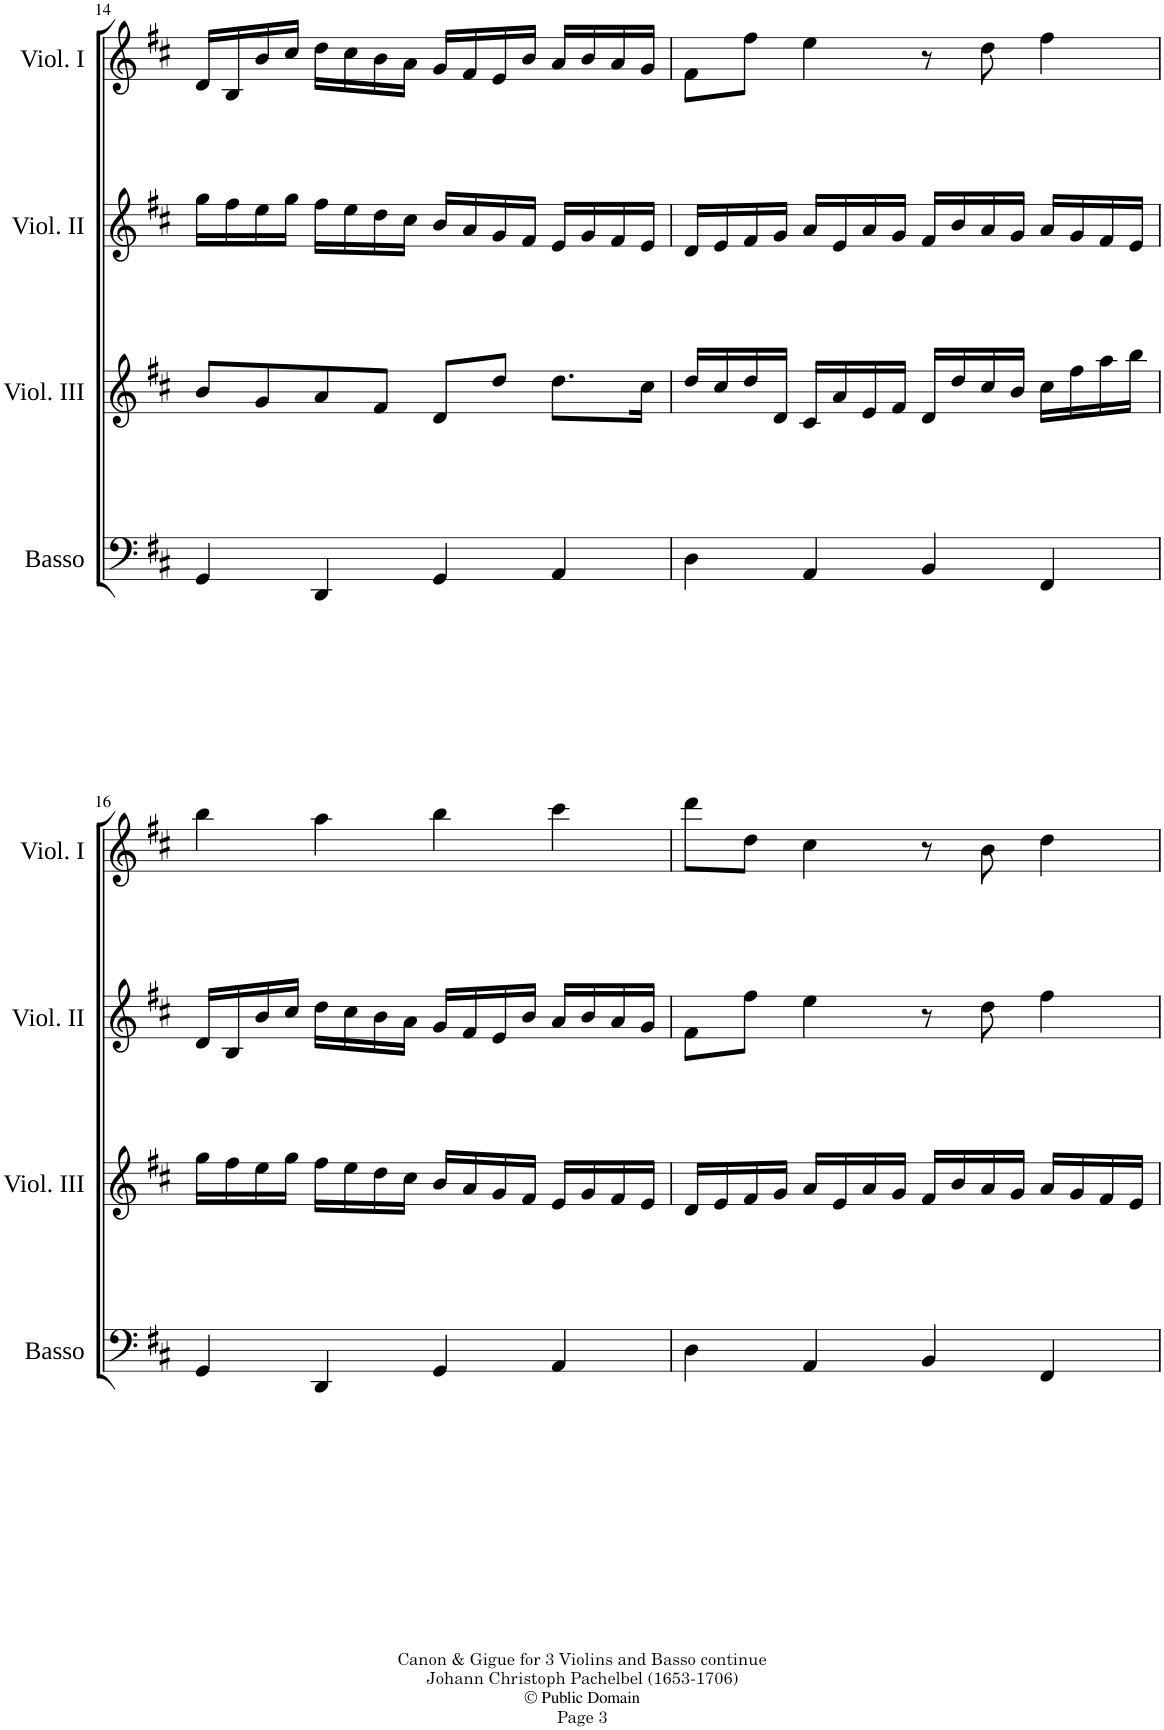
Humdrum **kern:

**kern	**kern	**kern	**kern
*part4	*part3	*part2	*part1
*staff4	*staff3	*staff2	*staff1
*I"Basso	*I"Violino III	*I"Violino II	*I"Violino I
*I'Basso	*I'Viol. III	*I'Viol. II	*I'Viol. I
!!LO:PB:g=z
*clefF4	*clefG2	*clefG2	*clefG2
*k[f#c#]	*k[f#c#]	*k[f#c#]	*k[f#c#]
*M4/4	*M4/4	*M4/4	*M4/4
=14	=14	=14	=14
4GG/	8b/L	16gg\LL	16d/LL
.	.	16ff#\	16B/
.	8g/	16ee\	16b/
.	.	16gg\JJ	16cc#/JJ
4DD/	8a/	16ff#\LL	16dd\LL
.	.	16ee\	16cc#\
.	8f#/J	16dd\	16b\
.	.	16cc#\JJ	16a\JJ
4GG/	8d/L	16b/LL	16g/LL
.	.	16a/	16f#/
.	8dd/J	16g/	16e/
.	.	16f#/JJ	16b/JJ
4AA/	8.dd\L	16e/LL	16a/LL
.	.	16g/	16b/
.	.	16f#/	16a/
.	16cc#\Jk	16e/JJ	16g/JJ
=15	=15	=15	=15
4D\	16dd/LL	16d/LL	8f#\L
.	16cc#/	16e/	.
.	16dd/	16f#/	8ff#\J
.	16d/JJ	16g/JJ	.
4AA/	16c#/LL	16a/LL	4ee\
.	16a/	16e/	.
.	16e/	16a/	.
.	16f#/JJ	16g/JJ	.
4BB/	16d/LL	16f#/LL	8r
.	16dd/	16b/	.
.	16cc#/	16a/	8dd\
.	16b/JJ	16g/JJ	.
4FF#/	16cc#\LL	16a/LL	4ff#\
.	16ff#\	16g/	.
.	16aa\	16f#/	.
.	16bb\JJ	16e/JJ	.
!!LO:LB:g=z
=16	=16	=16	=16
4GG/	16gg\LL	16d/LL	4bb\
.	16ff#\	16B/	.
.	16ee\	16b/	.
.	16gg\JJ	16cc#/JJ	.
4DD/	16ff#\LL	16dd\LL	4aa\
.	16ee\	16cc#\	.
.	16dd\	16b\	.
.	16cc#\JJ	16a\JJ	.
4GG/	16b/LL	16g/LL	4bb\
.	16a/	16f#/	.
.	16g/	16e/	.
.	16f#/JJ	16b/JJ	.
4AA/	16e/LL	16a/LL	4ccc#\
.	16g/	16b/	.
.	16f#/	16a/	.
.	16e/JJ	16g/JJ	.
=17	=17	=17	=17
4D\	16d/LL	8f#\L	8ddd\L
.	16e/	.	.
.	16f#/	8ff#\J	8dd\J
.	16g/JJ	.	.
4AA/	16a/LL	4ee\	4cc#\
.	16e/	.	.
.	16a/	.	.
.	16g/JJ	.	.
4BB/	16f#/LL	8r	8r
.	16b/	.	.
.	16a/	8dd\	8b\
.	16g/JJ	.	.
4FF#/	16a/LL	4ff#\	4dd\
.	16g/	.	.
.	16f#/	.	.
.	16e/JJ	.	.
=	=	=	=
*-	*-	*-	*-
